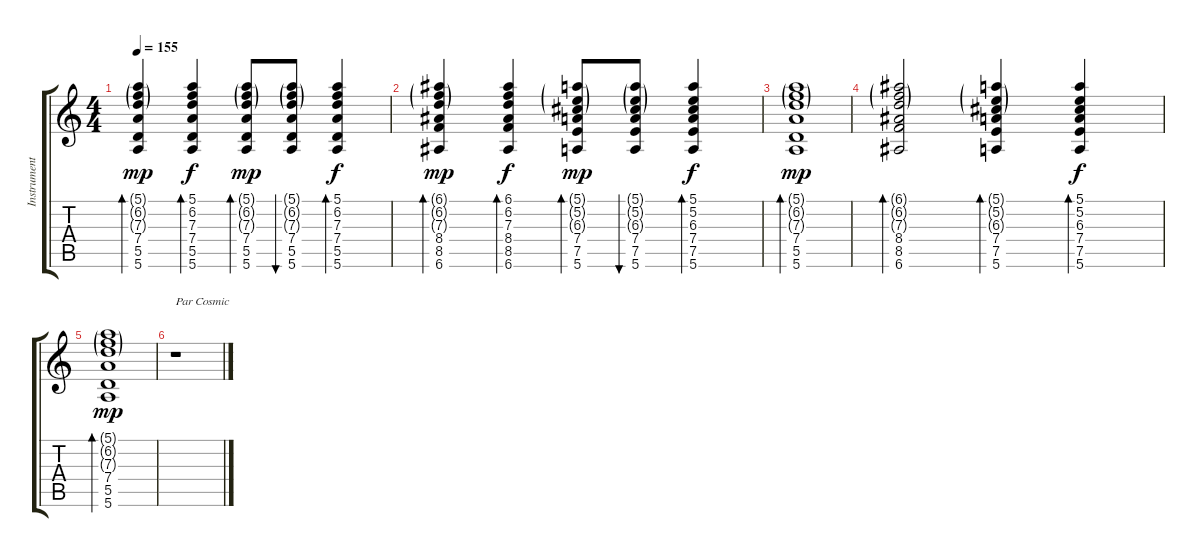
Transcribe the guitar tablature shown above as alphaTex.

\track ("Instrumental" "Instrument") {instrument acousticguitarnylon}
\staff {score tabs}
\tuning (E4 B3 G3 D3 A2 E2) {hide}
\ts (4 4)
\tempo 155
\clef g2
\ks c
(5.1{g} 6.2{g} 7.3{g} 7.4 5.5 5.6).4{bd 120 dy mp} (5.1 6.2 7.3 7.4 5.5 5.6).4{bd 30 dy f} (5.1{g} 6.2{g} 7.3{g} 7.4 5.5 5.6).8{bd 120 dy mp} (5.1{g} 6.2{g} 7.3{g} 7.4 5.5 5.6).8{bu 120} (5.1 6.2 7.3 7.4 5.5 5.6).4{bd 30 dy f} |
(6.1{g} 6.2{g} 7.3{g} 8.4 8.5 6.6).4{bd 120 dy mp} (6.1 6.2 7.3 8.4 8.5 6.6).4{bd 30 dy f} (5.1{g} 5.2{g} 6.3{g} 7.4 7.5 5.6).8{bd 120 dy mp} (5.1{g} 5.2{g} 6.3{g} 7.4 7.5 5.6).8{bu 120} (5.1 5.2 6.3 7.4 7.5 5.6).4{bd 30 dy f} |
(5.1{g} 6.2{g} 7.3{g} 7.4 5.5 5.6).1{bd 120 dy mp} |
(6.1{g} 6.2{g} 7.3{g} 8.4 8.5 6.6).2{bd 120} (5.1{g} 5.2{g} 6.3{g} 7.4 7.5 5.6).4{bd 120} (5.1 5.2 6.3 7.4 7.5 5.6).4{bd 30 dy f} |
(5.1{g} 6.2{g} 7.3{g} 7.4 5.5 5.6).1{bd 120 dy mp} |
r.1{txt "Par Cosmic"}
